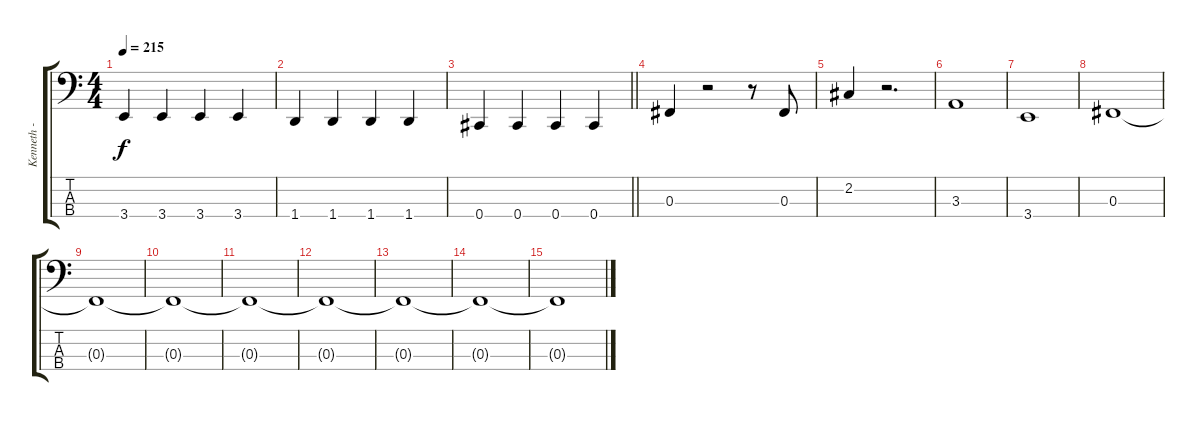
\track ("Kenneth - Bass" "Kenneth - ") {instrument electricbasspick}
\staff {score tabs}
\tuning (E2 B1 Gb1 Db1) {hide}
\ts (4 4)
\tempo 215
\clef f4
\ks c
3.4.4{dy f} 3.4.4 3.4.4 3.4.4 |
1.4.4 1.4.4 1.4.4 1.4.4 |
\barLineRight lightlight
0.4.4 0.4.4 0.4.4 0.4.4 |
\section ("" "")
0.3.4 r.2 r.8 0.3.8 |
2.2.4 r.2{d} |
3.3.1 |
3.4.1 |
0.3.1 |
0.3{t}.1 |
0.3{t}.1 |
0.3{t}.1 |
0.3{t}.1 |
0.3{t}.1 |
0.3{t}.1 |
0.3{t}.1
